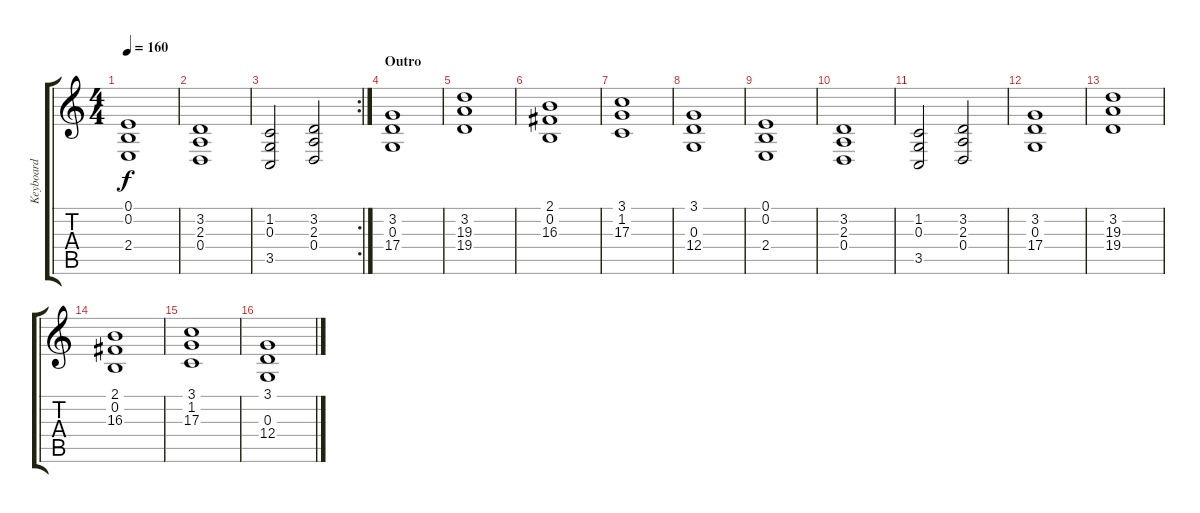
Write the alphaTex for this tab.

\track ("Keyboard" "Keyboard") {instrument electricgrandpiano}
\staff {score tabs}
\tuning (E4 B3 G3 D3 A2 E2) {hide}
\ts (4 4)
\tempo 160
\clef g2
\ks c
(0.1 0.2 2.4).1{dy f} |
(3.2 2.3 0.4).1 |
\rc 2
(1.2 0.3 3.5).2 (3.2 2.3 0.4).2 |
\section ("" "Outro")
(3.2 0.3 17.4).1 |
(3.2 19.3 19.4).1 |
(2.1 0.2 16.3).1 |
(3.1 1.2 17.3).1 |
(3.1 0.3 12.4).1 |
(0.1 0.2 2.4).1 |
(3.2 2.3 0.4).1 |
(1.2 0.3 3.5).2 (3.2 2.3 0.4).2 |
(3.2 0.3 17.4).1 |
(3.2 19.3 19.4).1 |
(2.1 0.2 16.3).1 |
(3.1 1.2 17.3).1 |
(3.1 0.3 12.4).1
